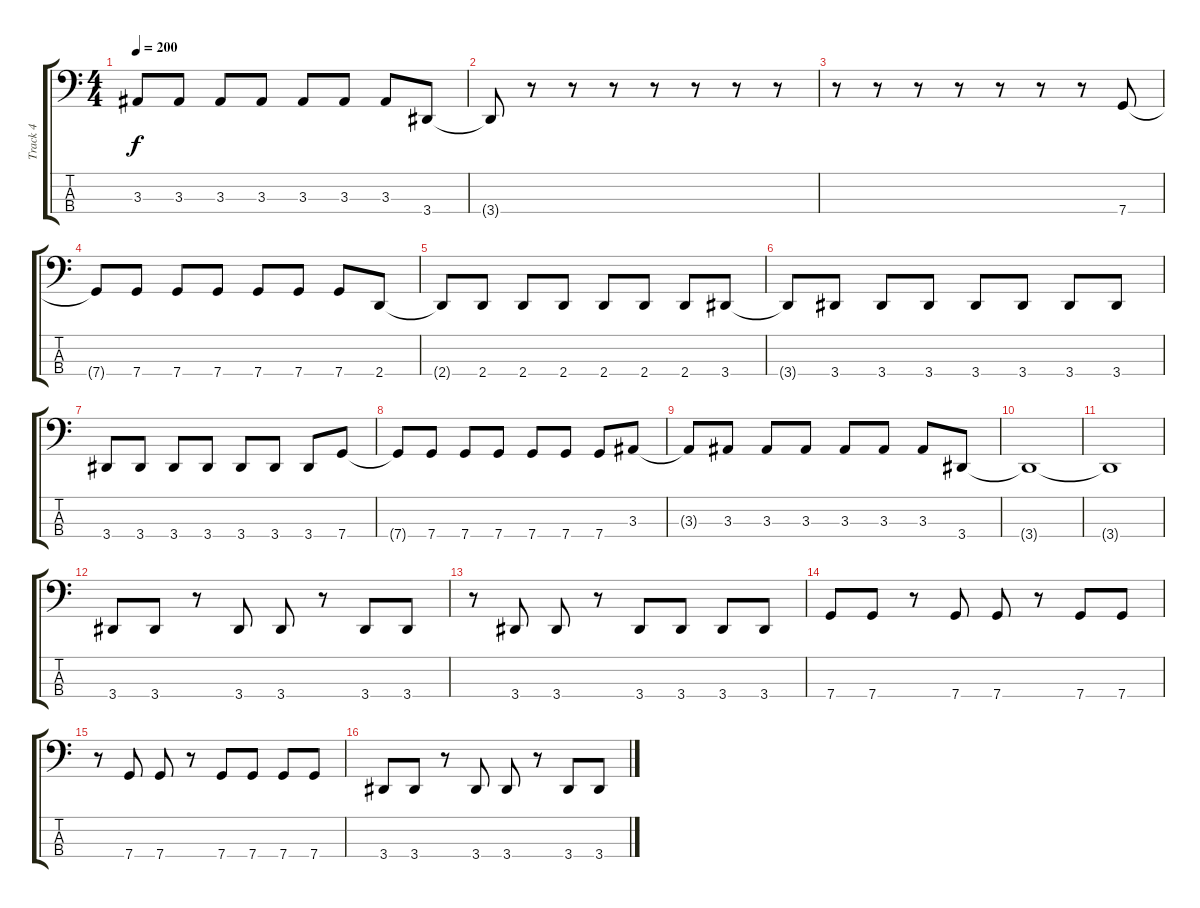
\track ("Track 4" "Track 4") {instrument electricbasspick}
\staff {score tabs}
\tuning (F2 C2 G1 C1) {hide}
\ts (4 4)
\tempo 200
\clef f4
\ks c
3.3{t}.8{dy f} 3.3.8 3.3.8 3.3.8 3.3.8 3.3.8 3.3.8 3.4.8 |
3.4{t}.8 r.8 r.8 r.8 r.8 r.8 r.8 r.8 |
r.8 r.8 r.8 r.8 r.8 r.8 r.8 7.4.8 |
7.4{t}.8 7.4.8 7.4.8 7.4.8 7.4.8 7.4.8 7.4.8 2.4.8 |
2.4{t}.8 2.4.8 2.4.8 2.4.8 2.4.8 2.4.8 2.4.8 3.4.8 |
3.4{t}.8 3.4.8 3.4.8 3.4.8 3.4.8 3.4.8 3.4.8 3.4.8 |
3.4.8 3.4.8 3.4.8 3.4.8 3.4.8 3.4.8 3.4.8 7.4.8 |
7.4{t}.8 7.4.8 7.4.8 7.4.8 7.4.8 7.4.8 7.4.8 3.3.8 |
3.3{t}.8 3.3.8 3.3.8 3.3.8 3.3.8 3.3.8 3.3.8 3.4.8 |
3.4{t}.1 |
3.4{t}.1 |
3.4.8 3.4.8 r.8 3.4.8 3.4.8 r.8 3.4.8 3.4.8 |
r.8 3.4.8 3.4.8 r.8 3.4.8 3.4.8 3.4.8 3.4.8 |
7.4.8 7.4.8 r.8 7.4.8 7.4.8 r.8 7.4.8 7.4.8 |
r.8 7.4.8 7.4.8 r.8 7.4.8 7.4.8 7.4.8 7.4.8 |
3.4.8 3.4.8 r.8 3.4.8 3.4.8 r.8 3.4.8 3.4.8
